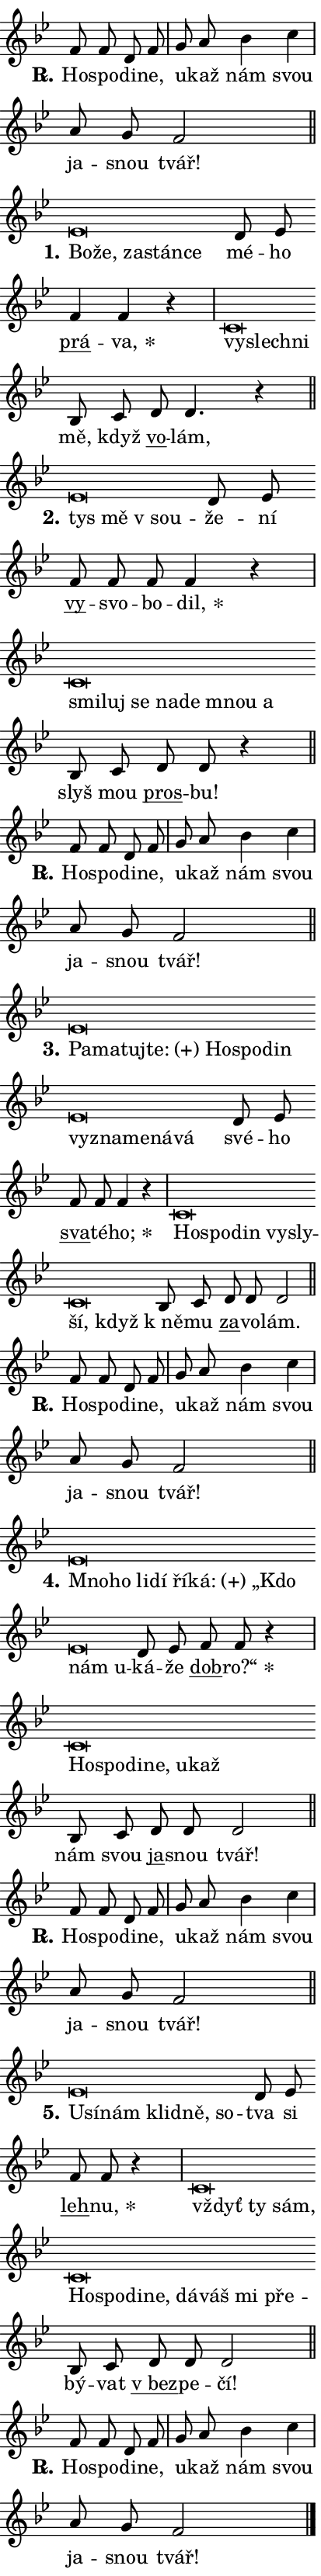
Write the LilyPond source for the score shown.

\version "2.24.0"
\header { tagline = "" }
\paper {
  indent = 0\cm
  top-margin = 0\cm
  right-margin = 0.13\cm % to fit lyric hyphens
  bottom-margin = 0\cm
  left-margin = 0\cm
  paper-width = 7\cm
  page-breaking = #ly:one-page-breaking
  system-system-spacing.basic-distance = #11
  score-system-spacing.basic-distance = #11
  ragged-last = ##f
}


%% Author: Thomas Morley
%% https://lists.gnu.org/archive/html/lilypond-user/2020-05/msg00002.html
#(define (line-position grob)
"Returns position of @var[grob} in current system:
   @code{'start}, if at first time-step
   @code{'end}, if at last time-step
   @code{'middle} otherwise
"
  (let* ((col (ly:item-get-column grob))
         (ln (ly:grob-object col 'left-neighbor))
         (rn (ly:grob-object col 'right-neighbor))
         (col-to-check-left (if (ly:grob? ln) ln col))
         (col-to-check-right (if (ly:grob? rn) rn col))
         (break-dir-left
           (and
             (ly:grob-property col-to-check-left 'non-musical #f)
             (ly:item-break-dir col-to-check-left)))
         (break-dir-right
           (and
             (ly:grob-property col-to-check-right 'non-musical #f)
             (ly:item-break-dir col-to-check-right))))
        (cond ((eqv? 1 break-dir-left) 'start)
              ((eqv? -1 break-dir-right) 'end)
              (else 'middle))))

#(define (tranparent-at-line-position vctor)
  (lambda (grob)
  "Relying on @code{line-position} select the relevant enry from @var{vctor}.
Used to determine transparency,"
    (case (line-position grob)
      ((end) (not (vector-ref vctor 0)))
      ((middle) (not (vector-ref vctor 1)))
      ((start) (not (vector-ref vctor 2))))))

noteHeadBreakVisibility =
#(define-music-function (break-visibility)(vector?)
"Makes @code{NoteHead}s transparent relying on @var{break-visibility}"
#{
  \override NoteHead.transparent =
    #(tranparent-at-line-position break-visibility)
#})

#(define delete-ledgers-for-transparent-note-heads
  (lambda (grob)
    "Reads whether a @code{NoteHead} is transparent.
If so this @code{NoteHead} is removed from @code{'note-heads} from
@var{grob}, which is supposed to be @code{LedgerLineSpanner}.
As a result ledgers are not printed for this @code{NoteHead}"
    (let* ((nhds-array (ly:grob-object grob 'note-heads))
           (nhds-list
             (if (ly:grob-array? nhds-array)
                 (ly:grob-array->list nhds-array)
                 '()))
           ;; Relies on the transparent-property being done before
           ;; Staff.LedgerLineSpanner.after-line-breaking is executed.
           ;; This is fragile ...
           (to-keep
             (remove
               (lambda (nhd)
                 (ly:grob-property nhd 'transparent #f))
               nhds-list)))
      ;; TODO find a better method to iterate over grob-arrays, similiar
      ;; to filter/remove etc for lists
      ;; For now rebuilt from scratch
      (set! (ly:grob-object grob 'note-heads)  '())
      (for-each
        (lambda (nhd)
          (ly:pointer-group-interface::add-grob grob 'note-heads nhd))
        to-keep))))

squashNotes = {
  \override NoteHead.X-extent = #'(-0.2 . 0.2)
  \override NoteHead.Y-extent = #'(-0.75 . 0)
  \override NoteHead.stencil =
    #(lambda (grob)
       (let ((pos (ly:grob-property grob 'staff-position)))
         (begin
           (if (< pos -7) (display "ERROR: Lower brevis then expected\n") (display "OK: Expected brevis position\n"))
           (if (<= pos -6) ly:text-interface::print ly:note-head::print))))
}
unSquashNotes = {
  \revert NoteHead.X-extent
  \revert NoteHead.Y-extent
  \revert NoteHead.stencil
}

hideNotes = \noteHeadBreakVisibility #begin-of-line-visible
unHideNotes = \noteHeadBreakVisibility #all-visible

% work-around for resetting accidentals
% https://lilypond.org/doc/v2.23/Documentation/notation/displaying-rhythms#unmetered-music
cadenzaMeasure = {
  \cadenzaOff
  \partial 1024 s1024
  \cadenzaOn
}

#(define-markup-command (accent layout props text) (markup?)
  "Underline accented syllable"
  (interpret-markup layout props
    #{\markup \override #'(offset . 4.3) \underline { #text }#}))

responsum = \markup \concat {
  "R" \hspace #-1.05 \path #0.1 #'((moveto 0 0.07) (lineto 0.9 0.8)) \hspace #0.05 "."
}

spaceSize = #0.6828661417322834 % exact space size for TeX Gyre Schola

\layout {
  \context {
    \Staff
    \remove "Time_signature_engraver"
    \override LedgerLineSpanner.after-line-breaking = #delete-ledgers-for-transparent-note-heads
  }
  \context {
    \Lyrics {
      \override LyricSpace.minimum-distance = \spaceSize
      \override LyricText.font-name = #"TeX Gyre Schola"
      \override LyricText.font-size = 1
      \override StanzaNumber.font-name = #"TeX Gyre Schola Bold"
      \override StanzaNumber.font-size = 1
    }
  }
  \context {
    \Score 
    \override NoteHead.text =
      #(lambda (grob) 
        (let ((pos (ly:grob-property grob 'staff-position)))
          #{\markup {
            \combine
              \halign #-0.55 \raise #(if (= pos -6) 0 0.5) \override #'(thickness . 2) \draw-line #'(3.2 . 0)
              \musicglyph "noteheads.sM1"
          }#}))
  }
}

% magnetic-lyrics.ily
%
%   written by
%     Jean Abou Samra <jean@abou-samra.fr>
%     Werner Lemberg <wl@gnu.org>
%
%   adapted by
%     Jiri Hon <jiri.hon@gmail.com>
%
% Version 2022-Apr-15

% https://www.mail-archive.com/lilypond-user@gnu.org/msg149350.html

#(define (Left_hyphen_pointer_engraver context)
   "Collect syllable-hyphen-syllable occurrences in lyrics and store
them in properties.  This engraver only looks to the left.  For
example, if the lyrics input is @code{foo -- bar}, it does the
following.

@itemize @bullet
@item
Set the @code{text} property of the @code{LyricHyphen} grob between
@q{foo} and @q{bar} to @code{foo}.

@item
Set the @code{left-hyphen} property of the @code{LyricText} grob with
text @q{foo} to the @code{LyricHyphen} grob between @q{foo} and
@q{bar}.
@end itemize

Use this auxiliary engraver in combination with the
@code{lyric-@/text::@/apply-@/magnetic-@/offset!} hook."
   (let ((hyphen #f)
         (text #f))
     (make-engraver
      (acknowledgers
       ((lyric-syllable-interface engraver grob source-engraver)
        (set! text grob)))
      (end-acknowledgers
       ((lyric-hyphen-interface engraver grob source-engraver)
        ;(when (not (grob::has-interface grob 'lyric-space-interface))
          (set! hyphen grob)));)
      ((stop-translation-timestep engraver)
       (when (and text hyphen)
         (ly:grob-set-object! text 'left-hyphen hyphen))
       (set! text #f)
       (set! hyphen #f)))))

#(define (lyric-text::apply-magnetic-offset! grob)
   "If the space between two syllables is less than the value in
property @code{LyricText@/.details@/.squash-threshold}, move the right
syllable to the left so that it gets concatenated with the left
syllable.

Use this function as a hook for
@code{LyricText@/.after-@/line-@/breaking} if the
@code{Left_@/hyphen_@/pointer_@/engraver} is active."
   (let ((hyphen (ly:grob-object grob 'left-hyphen #f)))
     (when hyphen
       (let ((left-text (ly:spanner-bound hyphen LEFT)))
         (when (grob::has-interface left-text 'lyric-syllable-interface)
           (let* ((common (ly:grob-common-refpoint grob left-text X))
                  (this-x-ext (ly:grob-extent grob common X))
                  (left-x-ext
                   (begin
                     ;; Trigger magnetism for left-text.
                     (ly:grob-property left-text 'after-line-breaking)
                     (ly:grob-extent left-text common X)))
                  ;; `delta` is the gap width between two syllables.
                  (delta (- (interval-start this-x-ext)
                            (interval-end left-x-ext)))
                  (details (ly:grob-property grob 'details))
                  (threshold (assoc-get 'squash-threshold details 0.2)))
             (when (< delta threshold)
               (let* (;; We have to manipulate the input text so that
                      ;; ligatures crossing syllable boundaries are not
                      ;; disabled.  For languages based on the Latin
                      ;; script this is essentially a beautification.
                      ;; However, for non-Western scripts it can be a
                      ;; necessity.
                      (lt (ly:grob-property left-text 'text))
                      (rt (ly:grob-property grob 'text))
                      (is-space (grob::has-interface hyphen 'lyric-space-interface))
                      (space (if is-space " " ""))
                      (extra-delta (if is-space spaceSize 0))
                      ;; Append new syllable.
                      (ltrt-space (if (and (string? lt) (string? rt))
                                (string-append lt space rt)
                                (make-concat-markup (list lt space rt))))
                      ;; Right-align `ltrt` to the right side.
                      (ltrt-space-markup (grob-interpret-markup
                               grob
                               (make-translate-markup
                                (cons (interval-length this-x-ext) 0)
                                (make-right-align-markup ltrt-space)))))
                 (begin
                   ;; Don't print `left-text`.
                   (ly:grob-set-property! left-text 'stencil #f)
                   ;; Set text and stencil (which holds all collected
                   ;; syllables so far) and shift it to the left.
                   (ly:grob-set-property! grob 'text ltrt-space)
                   (ly:grob-set-property! grob 'stencil ltrt-space-markup)
                   (ly:grob-translate-axis! grob (- (- delta extra-delta)) X))))))))))


#(define (lyric-hyphen::displace-bounds-first grob)
   ;; Make very sure this callback isn't triggered too early.
   (let ((left (ly:spanner-bound grob LEFT))
         (right (ly:spanner-bound grob RIGHT)))
     (ly:grob-property left 'after-line-breaking)
     (ly:grob-property right 'after-line-breaking)
     (ly:lyric-hyphen::print grob)))

squashThreshold = #0.4

\layout {
  \context {
    \Lyrics
    \consists #Left_hyphen_pointer_engraver
    \override LyricText.after-line-breaking =
      #lyric-text::apply-magnetic-offset!
    \override LyricHyphen.stencil = #lyric-hyphen::displace-bounds-first
    \override LyricText.details.squash-threshold = \squashThreshold
    \override LyricHyphen.minimum-distance = 0
    \override LyricHyphen.minimum-length = \squashThreshold
  }
}

squashText = \override LyricText.details.squash-threshold = 9999
unSquashText = \override LyricText.details.squash-threshold = \squashThreshold

leftText = \override LyricText.self-alignment-X = #LEFT
unLeftText = \revert LyricText.self-alignment-X

starOffset = #(lambda (grob) 
                (let ((x_offset (ly:self-alignment-interface::aligned-on-x-parent grob)))
                  (if (= x_offset 0) 0 (+ x_offset 1.2))))

star = #(define-music-function (syllable)(string?)
"Append star separator at the end of a syllable"
#{
  \once \override LyricText.X-offset = #starOffset
  \lyricmode { \markup {
    #syllable
    \override #'((font-name . "TeX Gyre Schola Bold")) \hspace #0.2 \lower #0.65 \larger "*"
  } }
#})

starAccent = #(define-music-function (syllable)(string?)
"Append star separator at the end of a syllable and make accent"
#{
  \once \override LyricText.X-offset = #starOffset
  \lyricmode { \markup {
    \accent #syllable
    \override #'((font-name . "TeX Gyre Schola Bold")) \hspace #0.2 \lower #0.65 \larger "*"
  } }
#})

breath = #(define-music-function (syllable)(string?)
"Append breathing indicator at the end of a syllable"
#{
  \lyricmode { \markup { #syllable "+" } }
#})

optionalBreath = #(define-music-function (syllable)(string?)
"Append optional breathing indicator at the end of a syllable"
#{
  \lyricmode { \markup { #syllable "(+)" } }
#})


\score {
    <<
        \new Voice = "melody" { \cadenzaOn \key bes \major \relative { f'8 f d f \cadenzaMeasure \bar "|" g a bes4 c \cadenzaMeasure \bar "|" a8 g f2 \cadenzaMeasure \bar "||" \break } }
        \new Lyrics \lyricsto "melody" { \lyricmode { \set stanza = \responsum
Ho -- spo -- di -- ne, u -- kaž nám svou ja -- snou tvář! } }
    >>
    \layout {}
}

\score {
    <<
        \new Voice = "melody" { \cadenzaOn \key bes \major \relative { \squashNotes es'\breve*1/16 \hideNotes \breve*1/16 \bar "" \breve*1/16 \bar "" \breve*1/16 \breve*1/16 \bar "" \unHideNotes \unSquashNotes d8 es \bar "" f4 f4 r \cadenzaMeasure \bar "|" \squashNotes c\breve*1/16 \hideNotes \breve*1/16 \breve*1/16 \bar "" \unHideNotes \unSquashNotes bes8 c \bar "" d d4. r4 \cadenzaMeasure \bar "||" \break } }
        \new Lyrics \lyricsto "melody" { \lyricmode { \set stanza = "1."
\leftText Bo -- \squashText že, za -- stán -- ce \unLeftText \unSquashText mé -- ho \markup \accent prá -- \star va, \leftText vy -- \squashText slech -- ni \unLeftText \unSquashText mě, když \markup \accent vo -- lám, } }
    >>
    \layout {}
}

\score {
    <<
        \new Voice = "melody" { \cadenzaOn \key bes \major \relative { \squashNotes es'\breve*1/16 \hideNotes \breve*1/16 \breve*1/16 \bar "" \unHideNotes \unSquashNotes d8 es \bar "" f f f f4 r \cadenzaMeasure \bar "|" \squashNotes c\breve*1/16 \hideNotes \breve*1/16 \bar "" \breve*1/16 \bar "" \breve*1/16 \bar "" \breve*1/16 \bar "" \breve*1/16 \breve*1/16 \bar "" \unHideNotes \unSquashNotes bes8 c \bar "" d d r4 \cadenzaMeasure \bar "||" \break } }
        \new Lyrics \lyricsto "melody" { \lyricmode { \set stanza = "2."
\leftText tys \squashText mě "v sou" -- \unLeftText \unSquashText že -- ní \markup \accent vy -- svo -- bo -- \star dil, \leftText smi -- \squashText luj se na -- de mnou a \unLeftText \unSquashText slyš mou \markup \accent pros -- bu! } }
    >>
    \layout {}
}

\score {
    <<
        \new Voice = "melody" { \cadenzaOn \key bes \major \relative { f'8 f d f \cadenzaMeasure \bar "|" g a bes4 c \cadenzaMeasure \bar "|" a8 g f2 \cadenzaMeasure \bar "||" \break } }
        \new Lyrics \lyricsto "melody" { \lyricmode { \set stanza = \responsum
Ho -- spo -- di -- ne, u -- kaž nám svou ja -- snou tvář! } }
    >>
    \layout {}
}

\score {
    <<
        \new Voice = "melody" { \cadenzaOn \key bes \major \relative { \squashNotes es'\breve*1/16 \hideNotes \breve*1/16 \bar "" \breve*1/16 \bar "" \breve*1/16 \bar "" \breve*1/16 \bar "" \breve*1/16 \bar "" \breve*1/16 \bar "" \breve*1/16 \bar "" \breve*1/16 \bar "" \breve*1/16 \bar "" \breve*1/16 \breve*1/16 \bar "" \unHideNotes \unSquashNotes d8 es \bar "" f f f4 r \cadenzaMeasure \bar "|" \squashNotes c\breve*1/16 \hideNotes \breve*1/16 \bar "" \breve*1/16 \bar "" \breve*1/16 \bar "" \breve*1/16 \bar "" \breve*1/16 \breve*1/16 \bar "" \unHideNotes \unSquashNotes bes8 c \bar "" d d d2 \cadenzaMeasure \bar "||" \break } }
        \new Lyrics \lyricsto "melody" { \lyricmode { \set stanza = "3."
\leftText Pa -- \squashText ma -- tuj -- \optionalBreath te: Ho -- spo -- din vy -- zna -- me -- ná -- vá \unLeftText \unSquashText své -- ho \markup \accent sva -- té -- \star ho; \leftText Ho -- \squashText spo -- din vy -- sly -- ší, když \unLeftText \unSquashText "k ně" -- mu \markup \accent za -- vo -- lám. } }
    >>
    \layout {}
}

\score {
    <<
        \new Voice = "melody" { \cadenzaOn \key bes \major \relative { f'8 f d f \cadenzaMeasure \bar "|" g a bes4 c \cadenzaMeasure \bar "|" a8 g f2 \cadenzaMeasure \bar "||" \break } }
        \new Lyrics \lyricsto "melody" { \lyricmode { \set stanza = \responsum
Ho -- spo -- di -- ne, u -- kaž nám svou ja -- snou tvář! } }
    >>
    \layout {}
}

\score {
    <<
        \new Voice = "melody" { \cadenzaOn \key bes \major \relative { \squashNotes es'\breve*1/16 \hideNotes \breve*1/16 \bar "" \breve*1/16 \bar "" \breve*1/16 \bar "" \breve*1/16 \bar "" \breve*1/16 \bar "" \breve*1/16 \bar "" \breve*1/16 \breve*1/16 \bar "" \unHideNotes \unSquashNotes d8 es \bar "" f f r4 \cadenzaMeasure \bar "|" \squashNotes c\breve*1/16 \hideNotes \breve*1/16 \bar "" \breve*1/16 \bar "" \breve*1/16 \bar "" \breve*1/16 \breve*1/16 \bar "" \unHideNotes \unSquashNotes bes8 c \bar "" d d d2 \cadenzaMeasure \bar "||" \break } }
        \new Lyrics \lyricsto "melody" { \lyricmode { \set stanza = "4."
\leftText Mno -- \squashText ho li -- dí ří -- \optionalBreath ká: „Kdo nám u -- \unLeftText \unSquashText ká -- že \markup \accent dob -- \star ro?“ \leftText Ho -- \squashText spo -- di -- ne, u -- kaž \unLeftText \unSquashText nám svou \markup \accent ja -- snou tvář! } }
    >>
    \layout {}
}

\score {
    <<
        \new Voice = "melody" { \cadenzaOn \key bes \major \relative { f'8 f d f \cadenzaMeasure \bar "|" g a bes4 c \cadenzaMeasure \bar "|" a8 g f2 \cadenzaMeasure \bar "||" \break } }
        \new Lyrics \lyricsto "melody" { \lyricmode { \set stanza = \responsum
Ho -- spo -- di -- ne, u -- kaž nám svou ja -- snou tvář! } }
    >>
    \layout {}
}

\score {
    <<
        \new Voice = "melody" { \cadenzaOn \key bes \major \relative { \squashNotes es'\breve*1/16 \hideNotes \breve*1/16 \bar "" \breve*1/16 \bar "" \breve*1/16 \bar "" \breve*1/16 \breve*1/16 \bar "" \unHideNotes \unSquashNotes d8 es \bar "" f f r4 \cadenzaMeasure \bar "|" \squashNotes c\breve*1/16 \hideNotes \breve*1/16 \bar "" \breve*1/16 \bar "" \breve*1/16 \bar "" \breve*1/16 \bar "" \breve*1/16 \bar "" \breve*1/16 \bar "" \breve*1/16 \bar "" \breve*1/16 \bar "" \breve*1/16 \breve*1/16 \bar "" \unHideNotes \unSquashNotes bes8 c \bar "" d d d2 \cadenzaMeasure \bar "||" \break } }
        \new Lyrics \lyricsto "melody" { \lyricmode { \set stanza = "5."
\leftText U -- \squashText sí -- nám klid -- ně, so -- \unLeftText \unSquashText tva si \markup \accent leh -- \star nu, \leftText vždyť \squashText ty sám, Ho -- spo -- di -- ne, dá -- váš mi pře -- \unLeftText \unSquashText bý -- vat \markup \accent "v bez" -- pe -- čí! } }
    >>
    \layout {}
}

\score {
    <<
        \new Voice = "melody" { \cadenzaOn \key bes \major \relative { f'8 f d f \cadenzaMeasure \bar "|" g a bes4 c \cadenzaMeasure \bar "|" a8 g f2 \cadenzaMeasure \bar "||" \break } \bar "|." }
        \new Lyrics \lyricsto "melody" { \lyricmode { \set stanza = \responsum
Ho -- spo -- di -- ne, u -- kaž nám svou ja -- snou tvář! } }
    >>
    \layout {}
}
